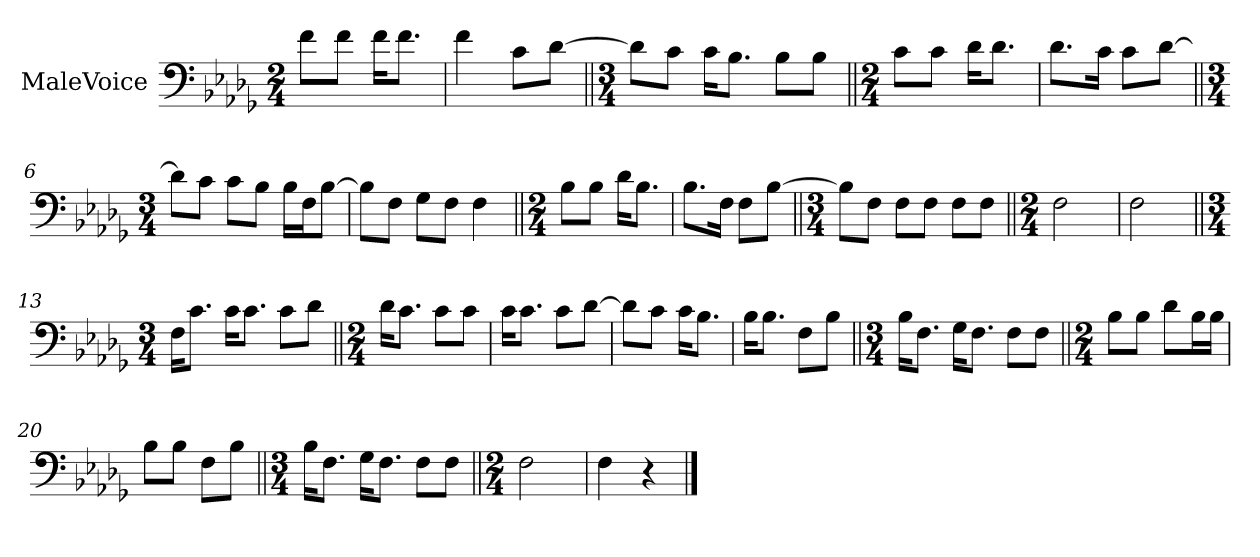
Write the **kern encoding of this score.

**kern
*part1
*staff1
*I"MaleVoice
*clefF4
*k[b-e-a-d-g-]
*M2/4
*MM60
=1
8f\L
8f\J
16f\KL
8.f\J
=2
4f
8c\L
[8d-\J
=3||
*M3/4
8d-\L]
8c\J
16c\KL
8.B-\J
8B-\L
8B-\J
=4||
*M2/4
8c\L
8c\J
16d-\KL
8.d-\J
=5
8.d-\L
16c\Jk
8c\L
[8d-\J
=6||
*M3/4
8d-\L]
8c\J
8c\L
8B-\J
16B-\LL
16F\J
[8B-\J
=7
8B-\L]
8F\J
8G-\L
8F\J
4F
=8||
*M2/4
8B-\L
8B-\J
16d-\KL
8.B-\J
=9
8.B-\L
16F\Jk
8F\L
[8B-\J
=10||
*M3/4
8B-\L]
8F\J
8F\L
8F\J
8F\L
8F\J
=11||
*M2/4
2F
=12
2F
=13||
*M3/4
16F\KL
8.c\J
16c\KL
8.c\J
8c\L
8d-\J
=14||
*M2/4
16d-\KL
8.c\J
8c\L
8c\J
=15
16c\KL
8.c\J
8c\L
[8d-\J
=16
8d-\L]
8c\J
16c\KL
8.B-\J
=17
16B-\KL
8.B-\J
8F\L
8B-\J
=18||
*M3/4
16B-\KL
8.F\J
16G-\KL
8.F\J
8F\L
8F\J
=19||
*M2/4
8B-\L
8B-\J
8d-\L
16B-\L
16B-\JJ
=20
8B-\L
8B-\J
8F\L
8B-\J
=21||
*M3/4
16B-\KL
8.F\J
16G-\KL
8.F\J
8F\L
8F\J
=22||
*M2/4
2F
=23
4F
4r
==
*-
